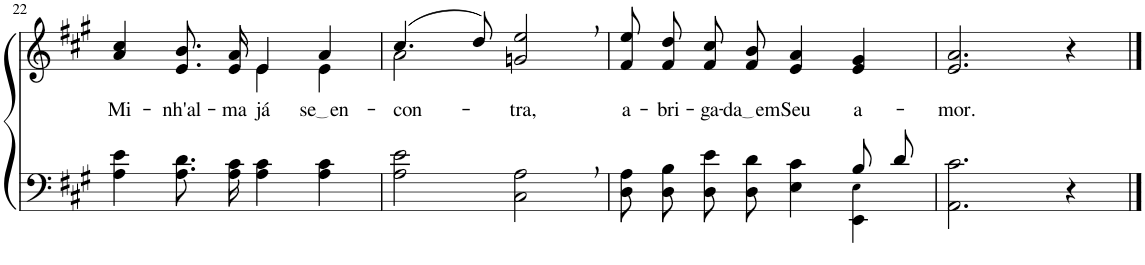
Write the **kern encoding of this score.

**kern	**kern	**text
*part2	*part1	*part1
*staff2	*staff1	*staff1
*I"Parte III e IV	*I"Parte I e II	*
!!LO:PB:g=z
*clefF4	*clefG2	*
*Trd1c2	*Trd1c2	*
*k[f#c#g#]	*k[f#c#g#]	*
*M4/4	*M4/4	*
=22	=22	=22
!	!	!LO:LY:b
*	*^	*
4A\ 4e\	4a/ 4cc#/	2ryy	Mi-
!	!	!	!LO:LY:b
8.A\ 8.d\L	8.e/ 8.b/L	.	-nh'al-
!	!	!	!LO:LY:b
16A\ 16c#\Jk	16e/ 16a/Jk	.	-ma
!	!	!	!LO:LY:b
4A\ 4c#\	4e/	4e\	já
!	!	!	!LO:LY:b
4A\ 4c#\	4a/	4e\	se en
=23	=23	=23	=23
!	!	!	!LO:LY:b
2A\ 2e\	(4.cc#/	2a\	-con-
.	8dd/)	.	.
!	!	!	!LO:LY:b
2C#\, 2A\,	2gn/, 2ee/,	2ryy	-tra,
=24	=24	=24	=24
*^	*	*	*
!	!	!	!	!LO:LY:b
*	*	*v	*v	*
2ryy	8D\ 8A\L	8f#/ 8ee/L	a-
!	!	!	!LO:LY:b
.	8D\ 8B\J	8f#/ 8dd/J	-bri-
!	!	!	!LO:LY:b
.	8D\ 8e\L	8f#/ 8cc#/L	-ga-
!	!	!	!LO:LY:b
.	8D\ 8d\J	8f#/ 8b/J	da em
!	!	!	!LO:LY:b
4ryy	4E\ 4c#\	4e/ 4a/	Seu
!	!	!	!LO:LY:b
8B/L	4EE\ 4E!\	4e/ 4g#/	a-
8d/J	.	.	.
*v	*v	*	*
=25	=25	=25
!	!	!LO:LY:b
2.AA\ 2.c#\	2.e/ 2.a/	-mor.
4r	4r	.
==	==	==
*-	*-	*-
